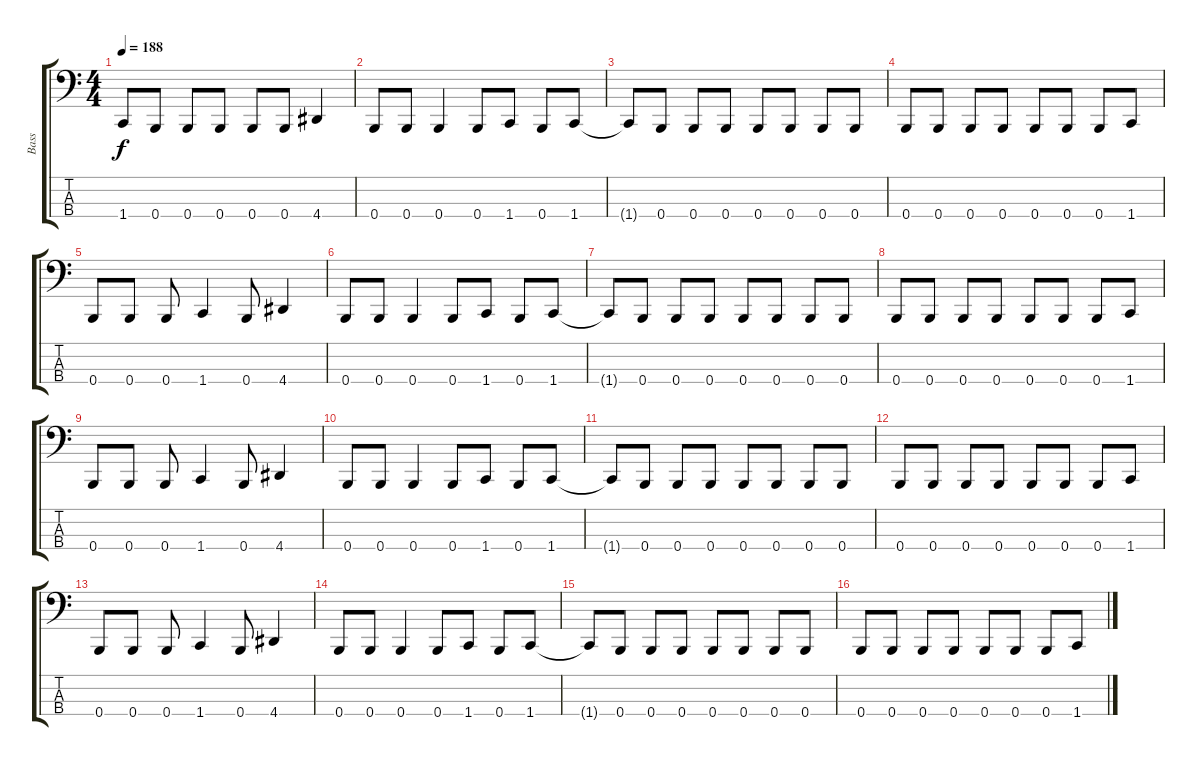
\track ("Bass" "Bass") {instrument electricbasspick}
\staff {score tabs}
\tuning (E2 B1 Gb1 B0) {hide}
\ts (4 4)
\tempo 188
\clef f4
\ks c
1.4{t}.8{dy f} 0.4.8 0.4.8 0.4.8 0.4.8 0.4.8 4.4.4 |
0.4.8 0.4.8 0.4.4 0.4.8 1.4.8 0.4.8 1.4.8 |
1.4{t}.8 0.4.8 0.4.8 0.4.8 0.4.8 0.4.8 0.4.8 0.4.8 |
0.4.8 0.4.8 0.4.8 0.4.8 0.4.8 0.4.8 0.4.8 1.4.8 |
0.4.8 0.4.8 0.4.8 1.4.4 0.4.8 4.4.4 |
0.4.8 0.4.8 0.4.4 0.4.8 1.4.8 0.4.8 1.4.8 |
1.4{t}.8 0.4.8 0.4.8 0.4.8 0.4.8 0.4.8 0.4.8 0.4.8 |
0.4.8 0.4.8 0.4.8 0.4.8 0.4.8 0.4.8 0.4.8 1.4.8 |
0.4.8 0.4.8 0.4.8 1.4.4 0.4.8 4.4.4 |
0.4.8 0.4.8 0.4.4 0.4.8 1.4.8 0.4.8 1.4.8 |
1.4{t}.8 0.4.8 0.4.8 0.4.8 0.4.8 0.4.8 0.4.8 0.4.8 |
0.4.8 0.4.8 0.4.8 0.4.8 0.4.8 0.4.8 0.4.8 1.4.8 |
0.4.8 0.4.8 0.4.8 1.4.4 0.4.8 4.4.4 |
0.4.8 0.4.8 0.4.4 0.4.8 1.4.8 0.4.8 1.4.8 |
1.4{t}.8 0.4.8 0.4.8 0.4.8 0.4.8 0.4.8 0.4.8 0.4.8 |
0.4.8 0.4.8 0.4.8 0.4.8 0.4.8 0.4.8 0.4.8 1.4.8
